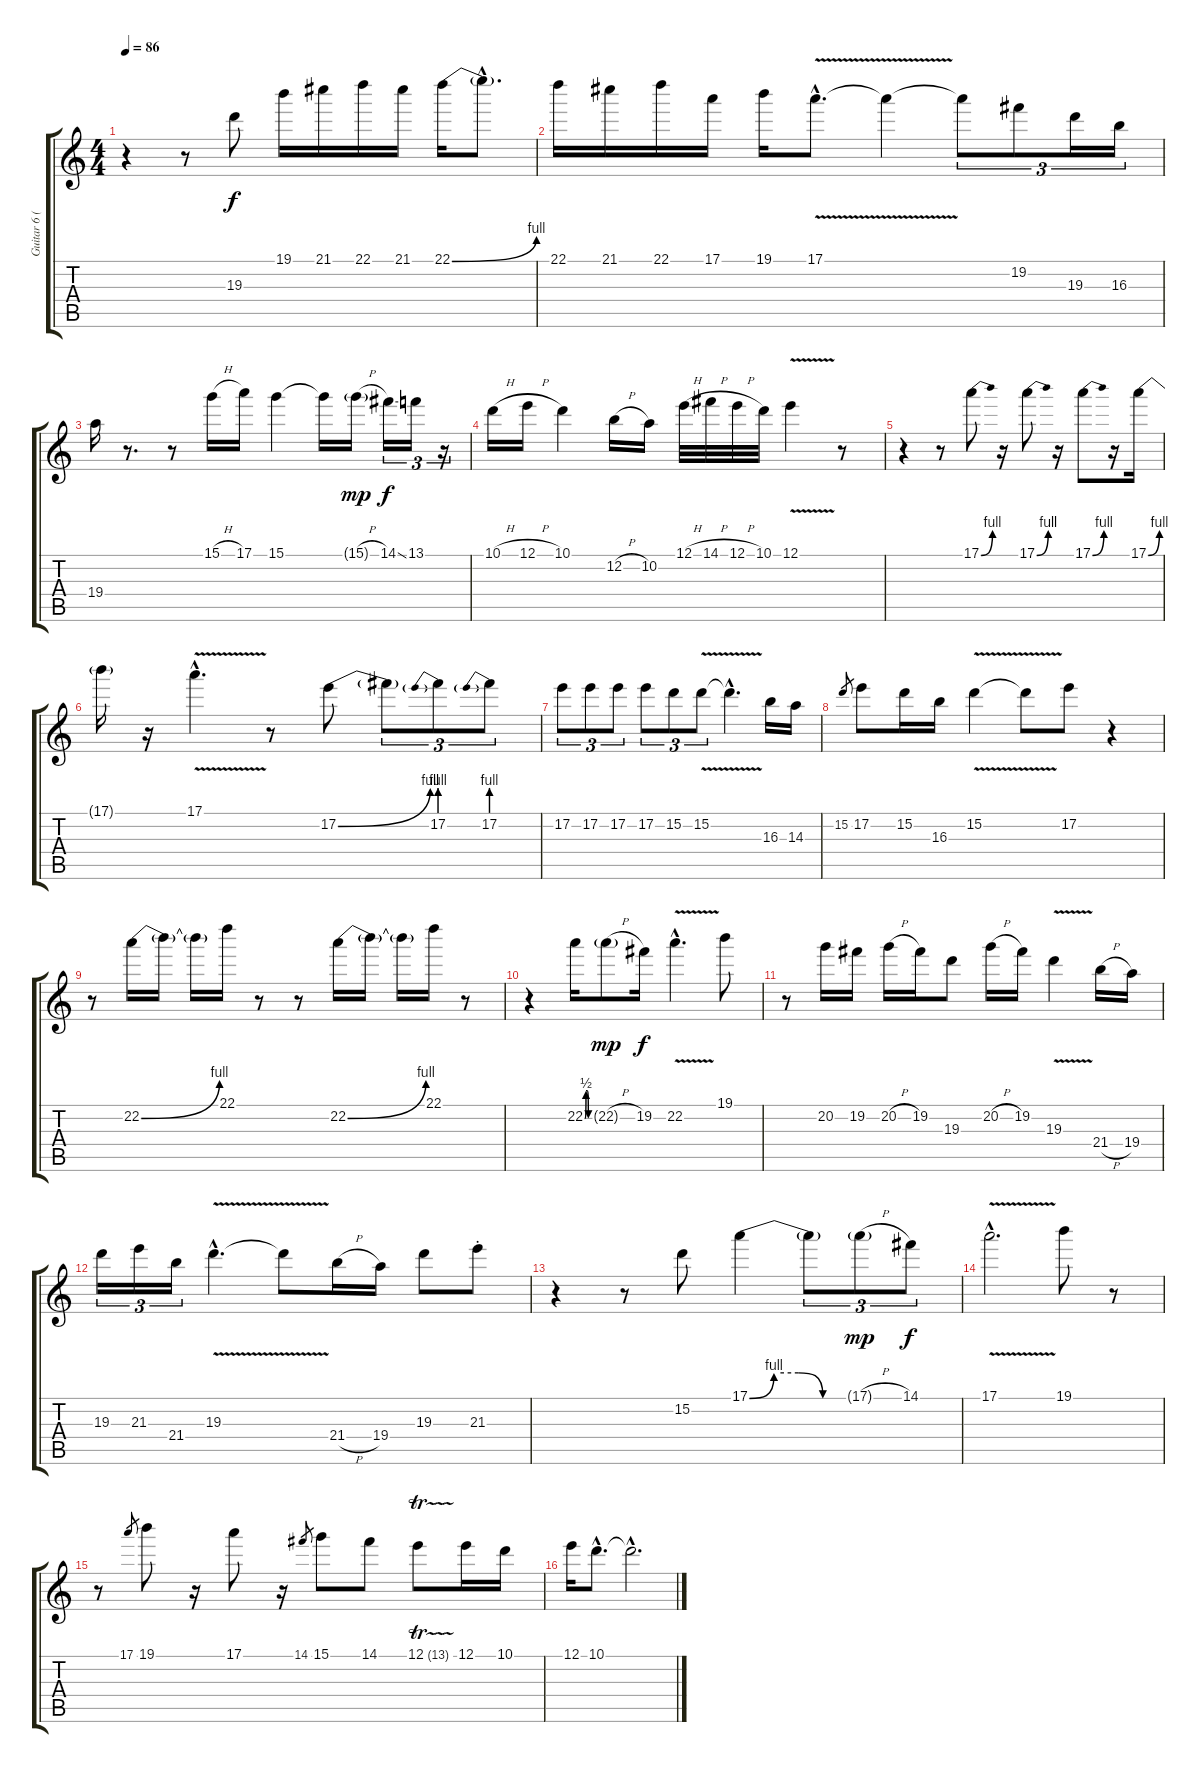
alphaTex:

\track ("Guitar 6 (Harmonica Arranged For Guitar)" "Guitar 6 (") {instrument acousticguitarnylon}
\staff {score tabs}
\tuning (E4 B3 G3 D3 A2 E2) {hide}
\ts (4 4)
\tempo 86
\clef g2
\ks c
r.4{dy f} r.8 19.3.8 19.1.16 21.1.16 22.1.16 21.1.16 22.1{be (bend 0 0 60 4)}.16 22.1{hac t}.8{d} |
22.1.16 21.1.16 22.1.16 17.1.16 19.1.16 17.1{v hac}.8{d} 17.1{t}.4 17.1{t}.8{tu (3 2)} 19.2.8{tu (3 2)} 19.3.16{tu (3 2)} 16.3.16{tu (3 2)} |
19.4.16 r.8{d} r.8 15.1{h}.16 17.1.16 15.1.4 15.1{t}.16 15.1{h g}.16{dy mp} 14.1{ss}.16{tu (3 2) dy f} 13.1.16{tu (3 2)} r.16{tu (3 2)} |
10.1{h}.16 12.1{h}.16 10.1.4 12.2{h}.16 10.2.16 12.1{h}.32 14.1{h}.32 12.1{h}.32 10.1.32 12.1{v}.4 r.8 |
r.4 r.8 17.1{be (bend 0 0 60 4)}.8 r.16 17.1{be (bend 0 0 60 4)}.8 r.16 17.1{be (bend 0 0 60 4)}.8 r.16 17.1{be (bend 0 0 60 4)}.16 |
17.1{t}.16 r.16 17.1{v hac}.4{d} r.8 17.2{be (bend 0 0 60 4)}.8 17.2{t}.8{tu (3 2)} 17.2{be (prebend 0 4 60 4)}.8{tu (3 2)} 17.2{be (prebend 0 4 60 4)}.8{tu (3 2)} |
17.2.8{tu (3 2)} 17.2.8{tu (3 2)} 17.2.8{tu (3 2)} 17.2.8{tu (3 2)} 15.2.8{tu (3 2)} 15.2{v}.8{tu (3 2)} 15.2{hac t}.4{d} 16.3.16 14.3.16 |
15.2.8{gr} 17.2.8 15.2.16 16.3.16 15.2{v}.4 15.2{t}.8 17.2.8 r.4 |
r.8 22.2{be (bend 0 0 60 4)}.16 22.2{t}.16 22.2{t}.16 22.1.16 r.8 r.8 22.2{be (bend 0 0 60 4)}.16 22.2{t}.16 22.2{t}.16 22.1.16 r.8 |
r.4 22.2{be (custom 0 0 15 2 30 2 45 0 60 0)}.16 22.2{h g}.8{dy mp} 19.2.16{dy f} 22.2{v hac}.4{d} 19.1.8 |
r.8 20.2.16 19.2.16 20.2{h}.16 19.2.16 19.3.8 20.2{h}.16 19.2.16 19.3{v}.4 21.4{h}.16 19.4.16 |
19.3.16{tu (3 2)} 21.3.16{tu (3 2)} 21.4.16{tu (3 2)} 19.3{v hac}.4{d} 19.3{t}.8 21.4{h}.16 19.4.16 19.3.8 21.3{st}.8 |
r.4 r.8 15.2.8 17.1{be (custom 0 0 15 4 30 4 45 0 60 0)}.4 17.1{t}.8{tu (3 2)} 17.1{h g}.8{tu (3 2) dy mp} 14.1.8{tu (3 2) dy f} |
17.1{v hac}.2{d} 19.1.8 r.8 |
r.8 17.1.8{gr} 19.1.8 r.16 17.1.8 r.16 14.1.8{gr} 15.1.8 14.1.8 12.1{tr (13 32)}.8 12.1.16 10.1.16 |
12.1.16 10.1{hac}.8{d} 10.1{hac t}.2{d}
